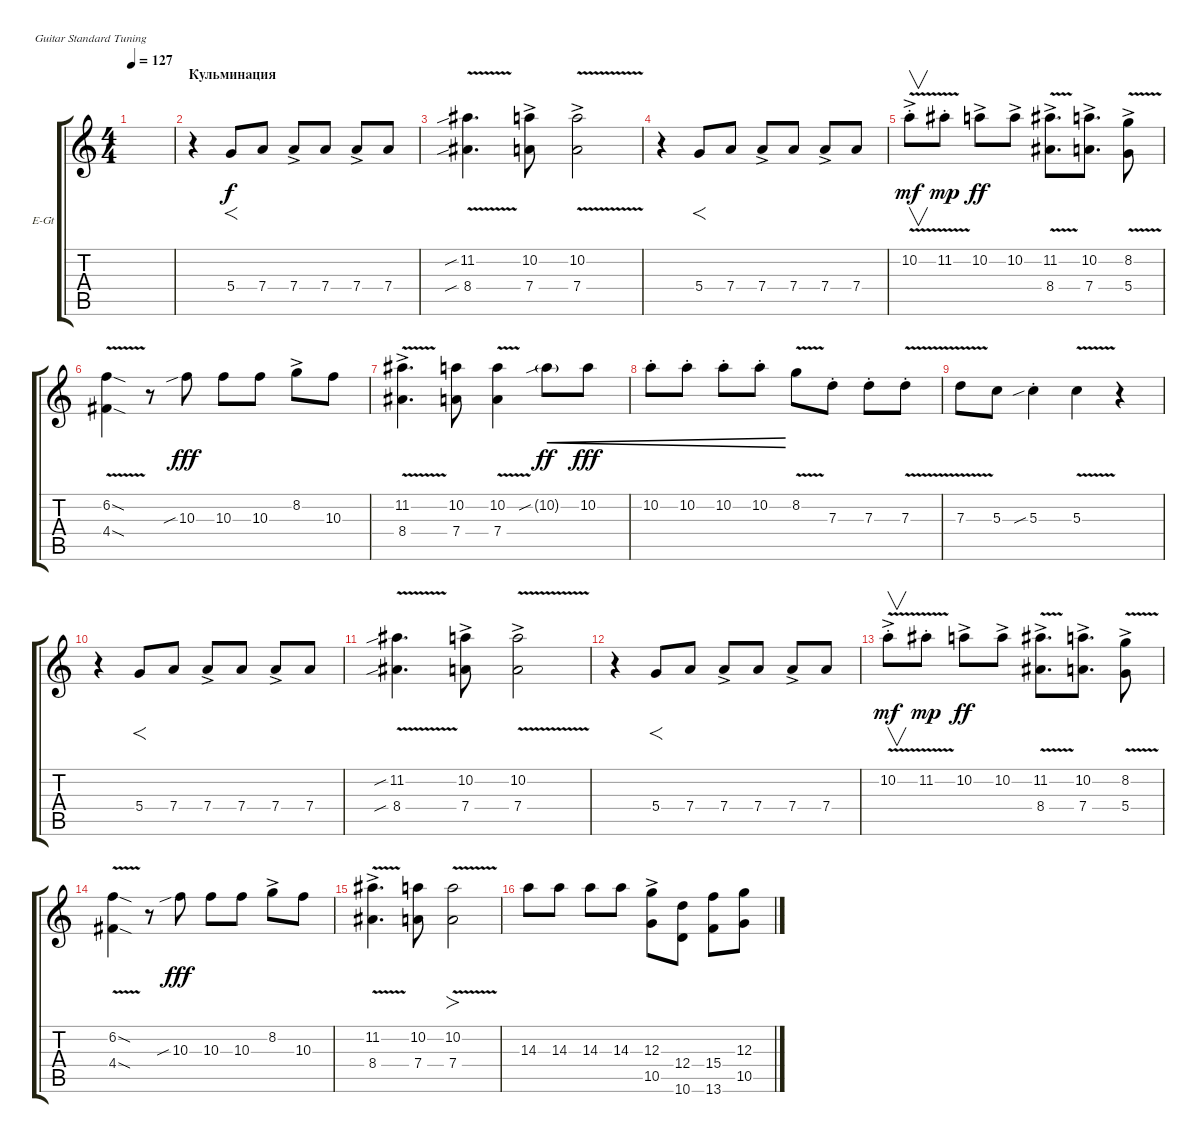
\defaultSystemsLayout 4
\bracketExtendMode groupsimilarinstruments
\firstSystemTrackNameOrientation horizontal
\otherSystemsTrackNameOrientation horizontal
\track ("Gotye" "E-Gt") {instrument electricguitarclean}
\staff {score tabs}
\tuning (E4 B3 G3 D3 A2 E2)
\ts (4 4)
\tempo 127
\clef g2
\scale
0.333333
\ks c
|
\section ("" "Кульминация")
\scale
0.333333 r.4 5.4.8{f} 7.4.8 7.4{ac}.8 7.4.8 7.4{ac}.8 7.4.8 |
\scale
0.333333 (11.2{v sib} 8.4{v sib}).4{d} (7.4{ac} 10.2).8 (7.4{v ac} 10.2{v}).2 |
\scale
0.333333 r.4 5.4.8{f} 7.4.8 7.4{ac}.8 7.4.8 7.4{ac}.8 7.4.8 |
\scale
0.333333 10.2{v ac st}.8{v dy mf} 11.2{v st}.8{dy mp} 10.2{ac}.8{dy ff} 10.2{ac}.8 (11.2{v ac} 8.4{ac}).8{d} (10.2{ac} 7.4{ac}).8{d} (8.2{v ac} 5.4{ac}).8 |
\scale
0.333333 (6.2{v sod} 4.4{sod}).4 r.8 10.3{sib}.8{dy fff} 10.3.8 10.3.8 8.2{ac}.8 10.3.8 |
\scale
0.333333 (11.2{v ac} 8.4{v ac}).4{d} (10.2 7.4).8 (10.2{v} 7.4{v}).4 10.2{sib g}.8{cre dy ff} 10.2.8{cre dy fff} |
\scale
0.333333 10.2{st}.8{cre} 10.2{st}.8{cre} 10.2{st}.8{cre} 10.2{st}.8{cre} 8.2{v}.8 7.3{st}.8 7.3{st}.8 7.3{v st}.8 |
\scale
0.333333 7.3{v}.8 5.3.8 5.3{sib st}.4 5.3{v}.4 r.4 |
\scale
0.333333 r.4 5.4.8{f} 7.4.8 7.4{ac}.8 7.4.8 7.4{ac}.8 7.4.8 |
\scale
0.333333 (11.2{v sib} 8.4{v sib}).4{d} (7.4{ac} 10.2).8 (7.4{v ac} 10.2{v}).2 |
\scale
0.333333 r.4 5.4.8{f} 7.4.8 7.4{ac}.8 7.4.8 7.4{ac}.8 7.4.8 |
\scale
0.333333 10.2{v ac st}.8{v dy mf} 11.2{v st}.8{dy mp} 10.2{ac}.8{dy ff} 10.2{ac}.8 (11.2{v ac} 8.4{ac}).8{d} (10.2{ac} 7.4{ac}).8{d} (8.2{v ac} 5.4{ac}).8 |
\scale
0.333333 (6.2{v sod} 4.4{sod}).4 r.8 10.3{sib}.8{dy fff} 10.3.8 10.3.8 8.2{ac}.8 10.3.8 |
\scale
0.333333 (11.2{v ac} 8.4{v ac}).4{d} (10.2 7.4).8 (10.2{v} 7.4{v}).2{fo} |
\scale
0.333333 14.3.8 14.3.8 14.3.8 14.3.8 (10.5{ac} 12.3).8 (10.6 12.4).8 (13.6 15.4).8 (10.5 12.3).8
